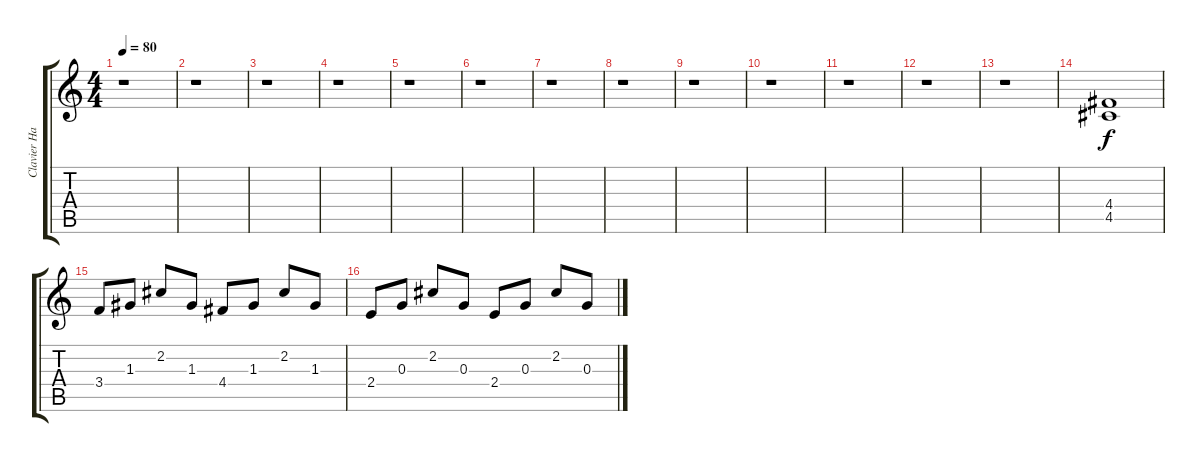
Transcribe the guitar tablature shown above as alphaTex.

\track ("Clavier Haut" "Clavier Ha") {instrument acousticgrandpiano}
\staff {score tabs}
\tuning (E5 B4 G4 D4 A3 E3) {hide}
\ts (4 4)
\tempo 80
\clef g2
\ks c
r.1{dy f instrument acousticgrandpiano} |
r.1 |
r.1 |
r.1 |
r.1 |
r.1 |
r.1 |
r.1 |
r.1 |
r.1 |
r.1 |
r.1 |
r.1 |
(4.4 4.5).1 |
3.4.8 1.3.8 2.2.8 1.3.8 4.4.8 1.3.8 2.2.8 1.3.8 |
2.4.8 0.3.8 2.2.8 0.3.8 2.4.8 0.3.8 2.2.8 0.3.8
